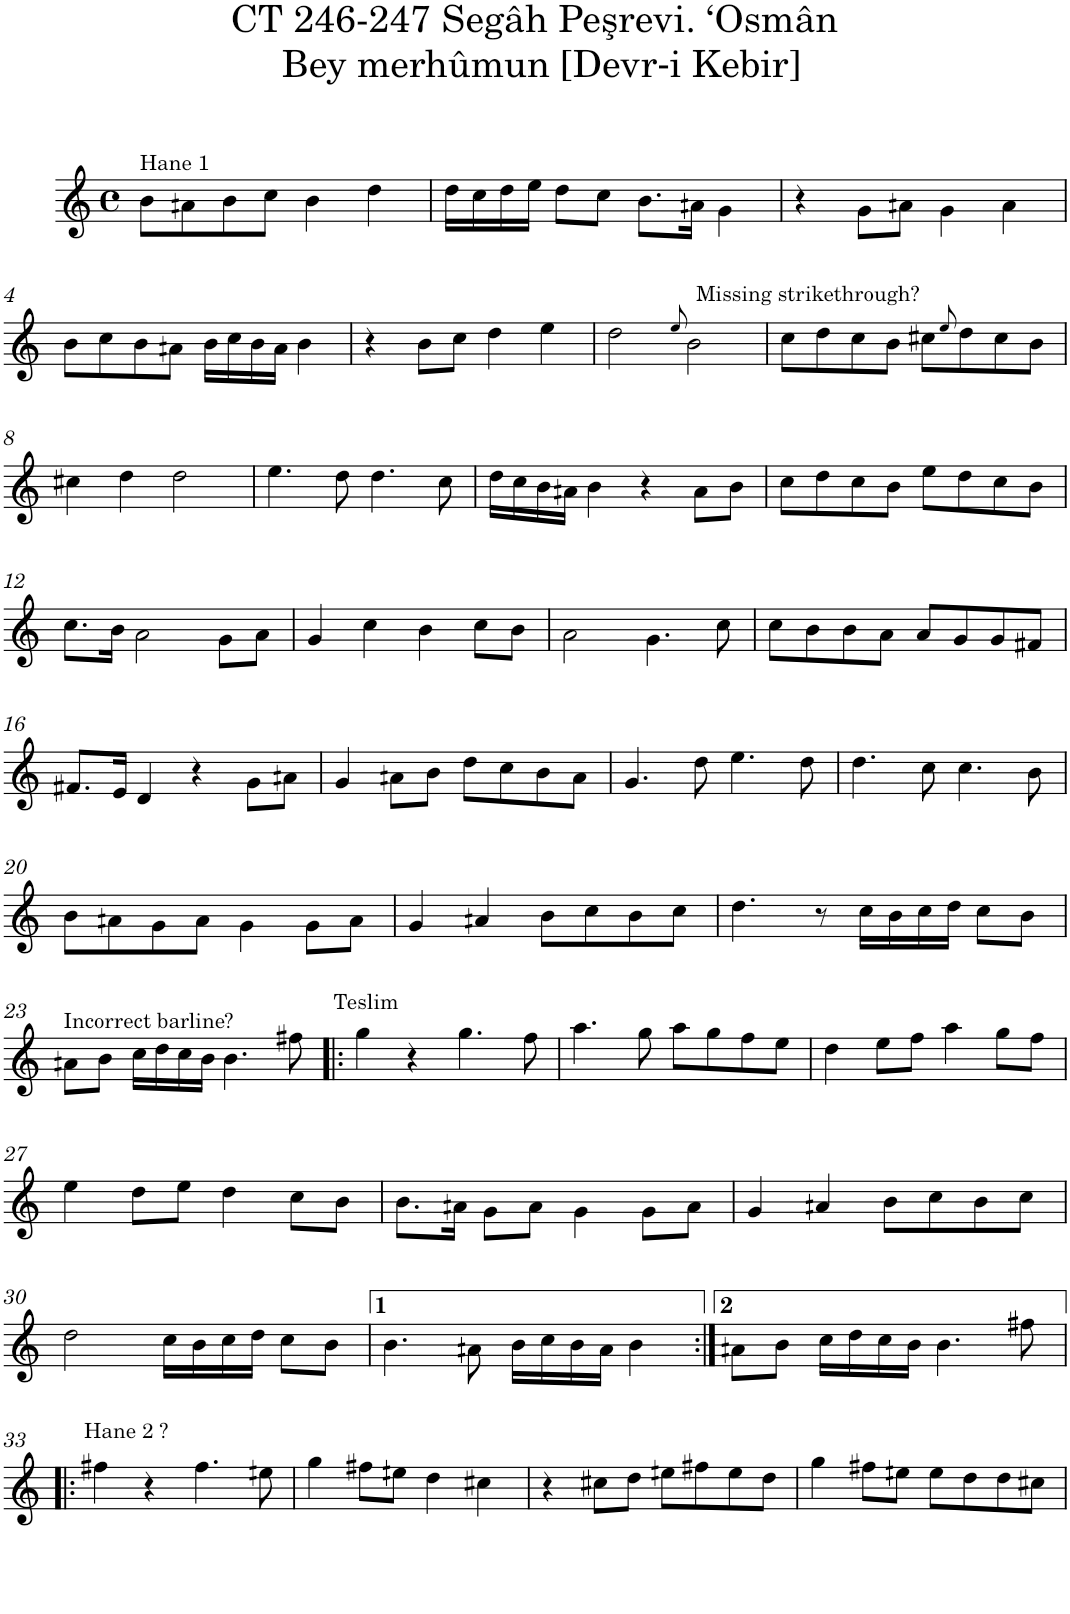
**kern
*part1
*staff1
*I"Piano
*I'Pno.
*clefG2
*k[]
*M4/4
*met(c)
=1
!LO:TX:a:t=Hane 1
8b\L
8an\
8b\
8cc\J
4b\
4dd\
=2
16dd\LL
16cc\
16dd\
16ee\JJ
8dd\L
8cc\J
8.b\L
16an\Jk
4g\
=3
4r
8g\L
8an\J
4g\
4a\
!!LO:LB:g=z
=4
8b\L
8cc\
8b\
8an\J
16b\LL
16cc\
16b\
16a\JJ
4b\
=5
4r
8b\L
8cc\J
4dd\
4ee\
=6
2dd\
8qee/
!LO:TX:a:t=Missing strikethrough?
2b\
=7
8cc\L
8dd\
8cc\
8b\J
8cc#X\L
8qee/
8dd\
8cc#\
8b\J
!!LO:LB:g=z
=8
4cc#X\
4dd\
2dd\
=9
4.ee\
8dd\
4.dd\
8cc\
=10
16dd\LL
16cc\
16b\
16an\JJ
4b\
4r
8a\L
8b\J
=11
8cc\L
8dd\
8cc\
8b\J
8ee\L
8dd\
8cc\
8b\J
!!LO:LB:g=z
=12
8.cc\L
16b\Jk
2a\
8g\L
8a\J
=13
4g/
4cc\
4b\
8cc\L
8b\J
=14
2a\
4.g\
8cc\
=15
8cc\L
8b\
8b\
8a\J
8a/L
8g/
8g/
8f#X/J
!!LO:LB:g=z
=16
8.f#X/L
16e/Jk
4d/
4r
8g\L
8an\J
=17
4g/
8an\L
8b\J
8dd\L
8cc\
8b\
8a\J
=18
4.g/
8dd\
4.ee\
8dd\
=19
4.dd\
8cc\
4.cc\
8b\
!!LO:LB:g=z
=20
8b\L
8an\
8g\
8a\J
4g\
8g\L
8a\J
=21
4g/
4an/
8b\L
8cc\
8b\
8cc\J
=22
4.dd\
8r
16cc\LL
16b\
16cc\
16dd\JJ
8cc\L
8b\J
!!LO:LB:g=z
=23
!LO:TX:a:t=Incorrect barline?
8an\L
8b\J
16cc\LL
16dd\
16cc\
16b\JJ
4.b\
8ff#X\
=24!|:
!LO:TX:a:t=Teslim
4gg\
4r
4.gg\
8ff\
=25
4.aa\
8gg\
8aa\L
8gg\
8ff\
8ee\J
=26
4dd\
8ee\L
8ff\J
4aa\
8gg\L
8ff\J
!!LO:LB:g=z
=27
4ee\
8dd\L
8ee\J
4dd\
8cc\L
8b\J
=28
8.b\L
16an\Jk
8g\L
8a\J
4g\
8g\L
8a\J
=29
4g/
4an/
8b\L
8cc\
8b\
8cc\J
!!LO:LB:g=z
=30
2dd\
16cc\LL
16b\
16cc\
16dd\JJ
8cc\L
8b\J
=31
4.b\
8an\
16b\LL
16cc\
16b\
16a\JJ
4b\
=32:|!
8an\L
8b\J
16cc\LL
16dd\
16cc\
16b\JJ
4.b\
8ff#X\
!!LO:LB:g=z
=33!|:
!LO:TX:a:t=Hane 2 ?
4ff#X\
4r
4.ff#\
8een\
=34
4gg\
8ff#X\L
8een\J
4dd\
4cc#X\
=35
4r
8cc#X\L
8dd\J
8een\L
8ff#X\
8ee\
8dd\J
=36
4gg\
8ff#X\L
8een\J
8ee\L
8dd\
8dd\
8cc#X\J
=
*-
